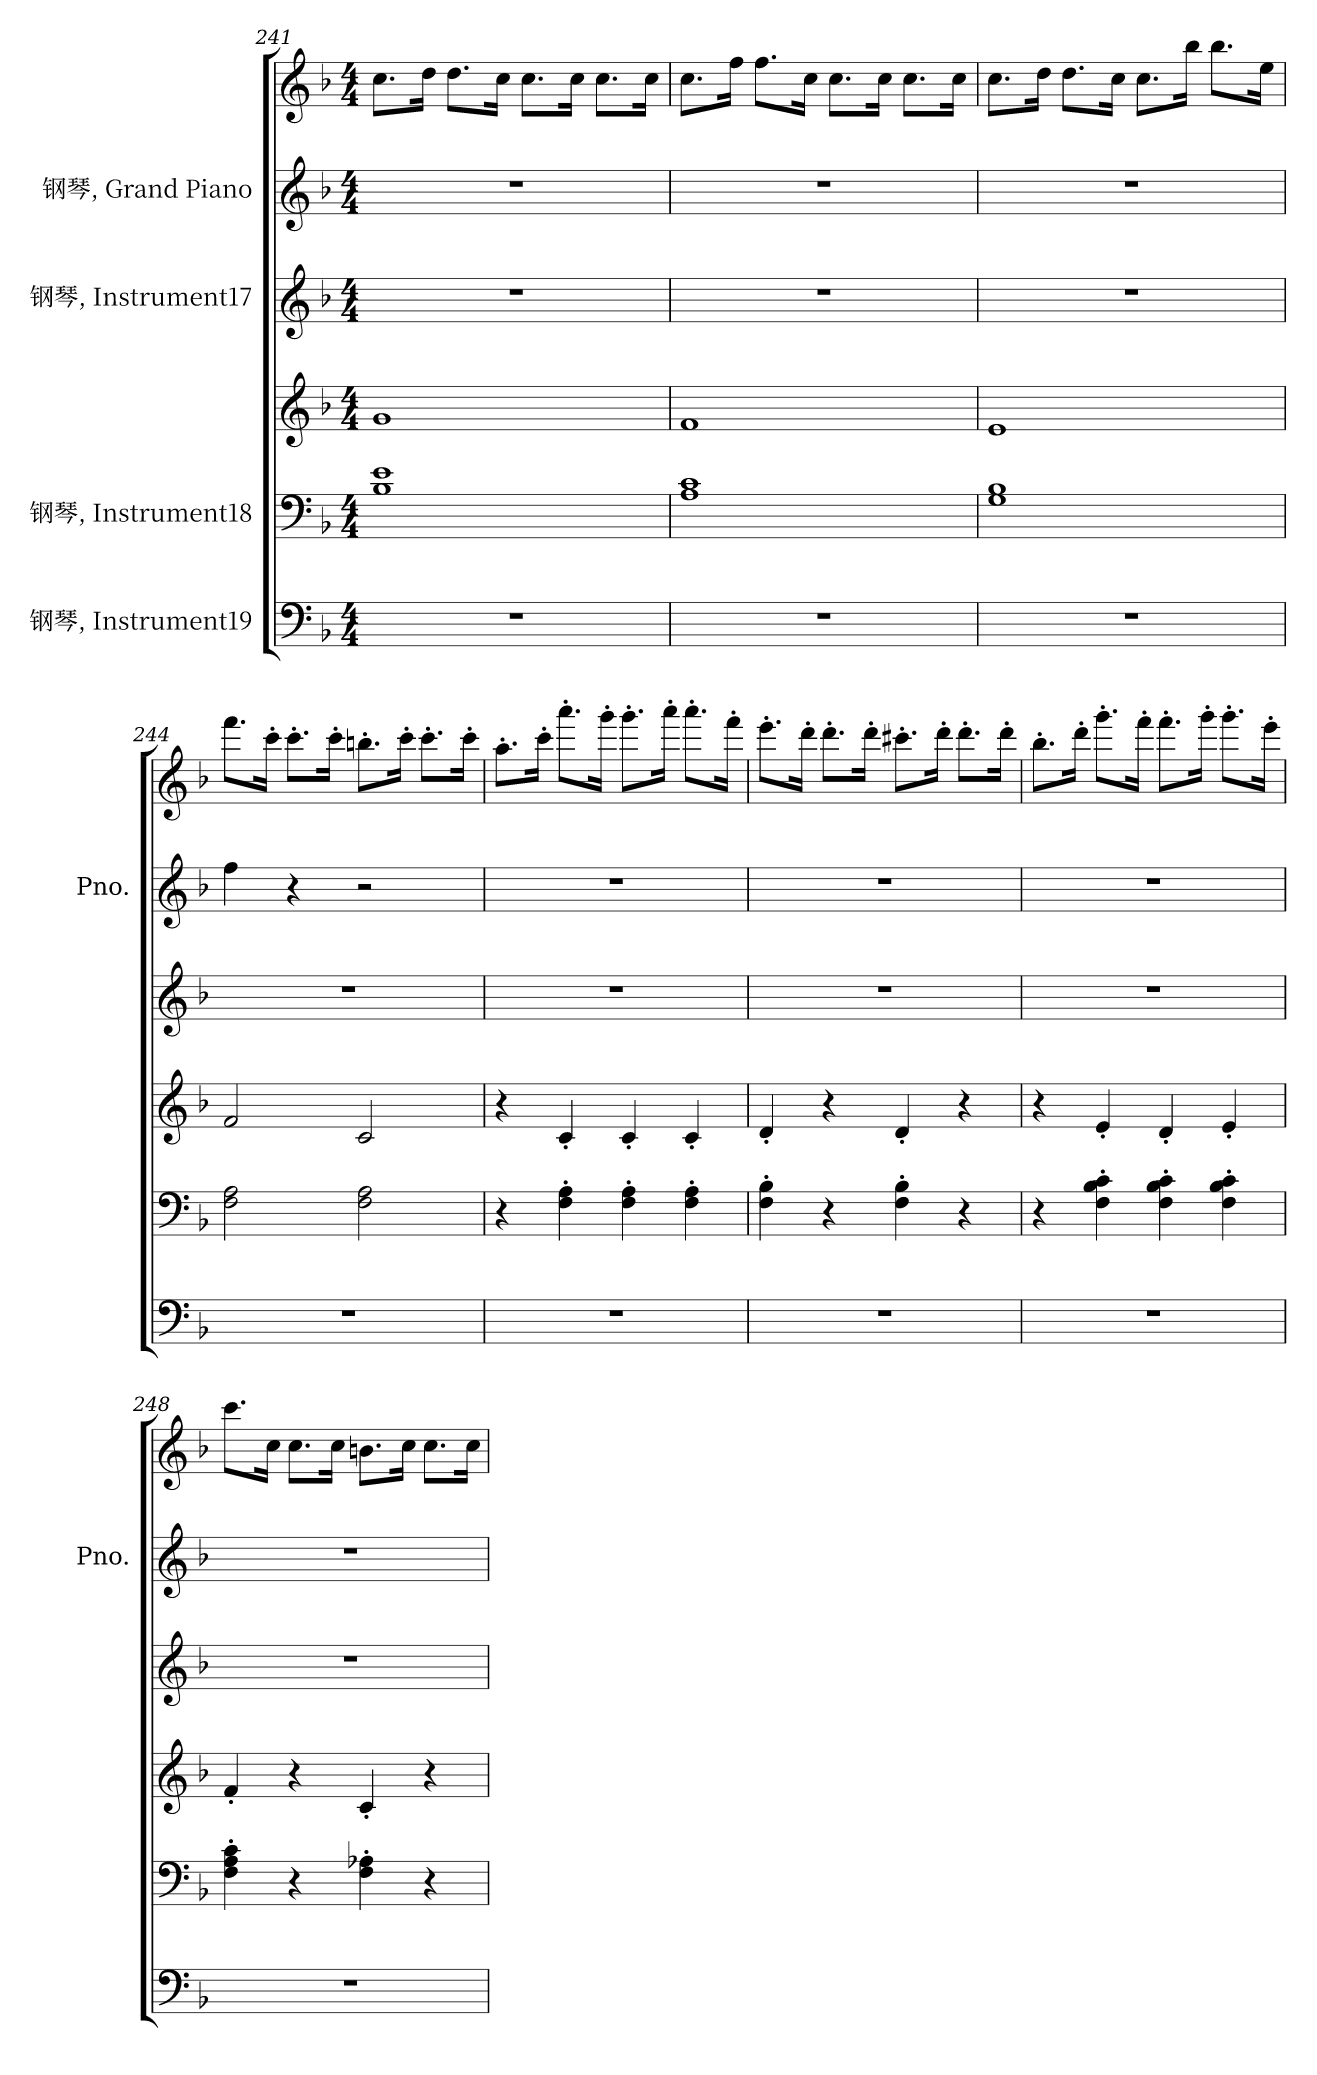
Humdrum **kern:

**kern	**kern	**kern	**kern	**kern	**kern
*part4	*part3	*part3	*part2	*part1	*part1
*staff6	*staff5	*staff4	*staff3	*staff2	*staff1
*I"钢琴, Instrument19	*I"钢琴, Instrument18	*	*I"钢琴, Instrument17	*I"钢琴, Grand Piano	*
*	*	*	*	*I'Pno.	*
!!LO:LB:g=z
*clefF4	*clefF4	*clefG2	*clefG2	*clefG2	*clefG2
*k[b-]	*k[b-]	*k[b-]	*k[b-]	*k[b-]	*k[b-]
*M4/4	*M4/4	*M4/4	*M4/4	*M4/4	*M4/4
=241	=241	=241	=241	=241	=241
1r	1B- 1e	1g	1r	1r	8.cc\L
.	.	.	.	.	16dd\Jk
.	.	.	.	.	8.dd\L
.	.	.	.	.	16cc\Jk
.	.	.	.	.	8.cc\L
.	.	.	.	.	16cc\Jk
.	.	.	.	.	8.cc\L
.	.	.	.	.	16cc\Jk
=242	=242	=242	=242	=242	=242
1r	1A 1c	1f	1r	1r	8.cc\L
.	.	.	.	.	16ff\Jk
.	.	.	.	.	8.ff\L
.	.	.	.	.	16cc\Jk
.	.	.	.	.	8.cc\L
.	.	.	.	.	16cc\Jk
.	.	.	.	.	8.cc\L
.	.	.	.	.	16cc\Jk
=243	=243	=243	=243	=243	=243
1r	1G 1B-	1e	1r	1r	8.cc\L
.	.	.	.	.	16dd\Jk
.	.	.	.	.	8.dd\L
.	.	.	.	.	16cc\Jk
.	.	.	.	.	8.cc\L
.	.	.	.	.	16bb-\Jk
.	.	.	.	.	8.bb-\L
.	.	.	.	.	16ee\Jk
!!LO:PB:g=z
=244	=244	=244	=244	=244	=244
1r	2F\ 2A\	2f/	1r	4ff\	8.fff\L
.	.	.	.	.	16ccc'\Jk
.	.	.	.	4r	8.ccc'\L
.	.	.	.	.	16ccc'\Jk
.	2F\ 2A\	2c/	.	2r	8.bbn'\L
.	.	.	.	.	16ccc'\Jk
.	.	.	.	.	8.ccc'\L
.	.	.	.	.	16ccc'\Jk
=245	=245	=245	=245	=245	=245
1r	4r	4r	1r	1r	8.aa'\L
.	.	.	.	.	16ccc'\Jk
.	4F\' 4A\'	4c'/	.	.	8.aaa'\L
.	.	.	.	.	16ggg'\Jk
.	4F\' 4A\'	4c'/	.	.	8.ggg'\L
.	.	.	.	.	16aaa'\Jk
.	4F\' 4A\'	4c'/	.	.	8.aaa'\L
.	.	.	.	.	16fff'\Jk
=246	=246	=246	=246	=246	=246
1r	4F\' 4B-\'	4d'/	1r	1r	8.eee'\L
.	.	.	.	.	16ddd'\Jk
.	4r	4r	.	.	8.ddd'\L
.	.	.	.	.	16ddd'\Jk
.	4F\' 4B-\'	4d'/	.	.	8.ccc#X'\L
.	.	.	.	.	16ddd'\Jk
.	4r	4r	.	.	8.ddd'\L
.	.	.	.	.	16ddd'\Jk
!!LO:LB:g=z
=247	=247	=247	=247	=247	=247
1r	4r	4r	1r	1r	8.bb-'\L
.	.	.	.	.	16ddd'\Jk
.	4F\' 4B-\' 4c\'	4e'/	.	.	8.ggg'\L
.	.	.	.	.	16fff'\Jk
.	4F\' 4B-\' 4c\'	4d'/	.	.	8.fff'\L
.	.	.	.	.	16ggg'\Jk
.	4F\' 4B-\' 4c\'	4e'/	.	.	8.ggg'\L
.	.	.	.	.	16eee'\Jk
=248	=248	=248	=248	=248	=248
1r	4F\' 4A\' 4c\'	4f'/	1r	1r	8.ccc\L
.	.	.	.	.	16cc\Jk
.	4r	4r	.	.	8.cc\L
.	.	.	.	.	16cc\Jk
.	4F\' 4A-X\'	4c'/	.	.	8.bn\L
.	.	.	.	.	16cc\Jk
.	4r	4r	.	.	8.cc\L
.	.	.	.	.	16cc\Jk
=	=	=	=	=	=
*-	*-	*-	*-	*-	*-
